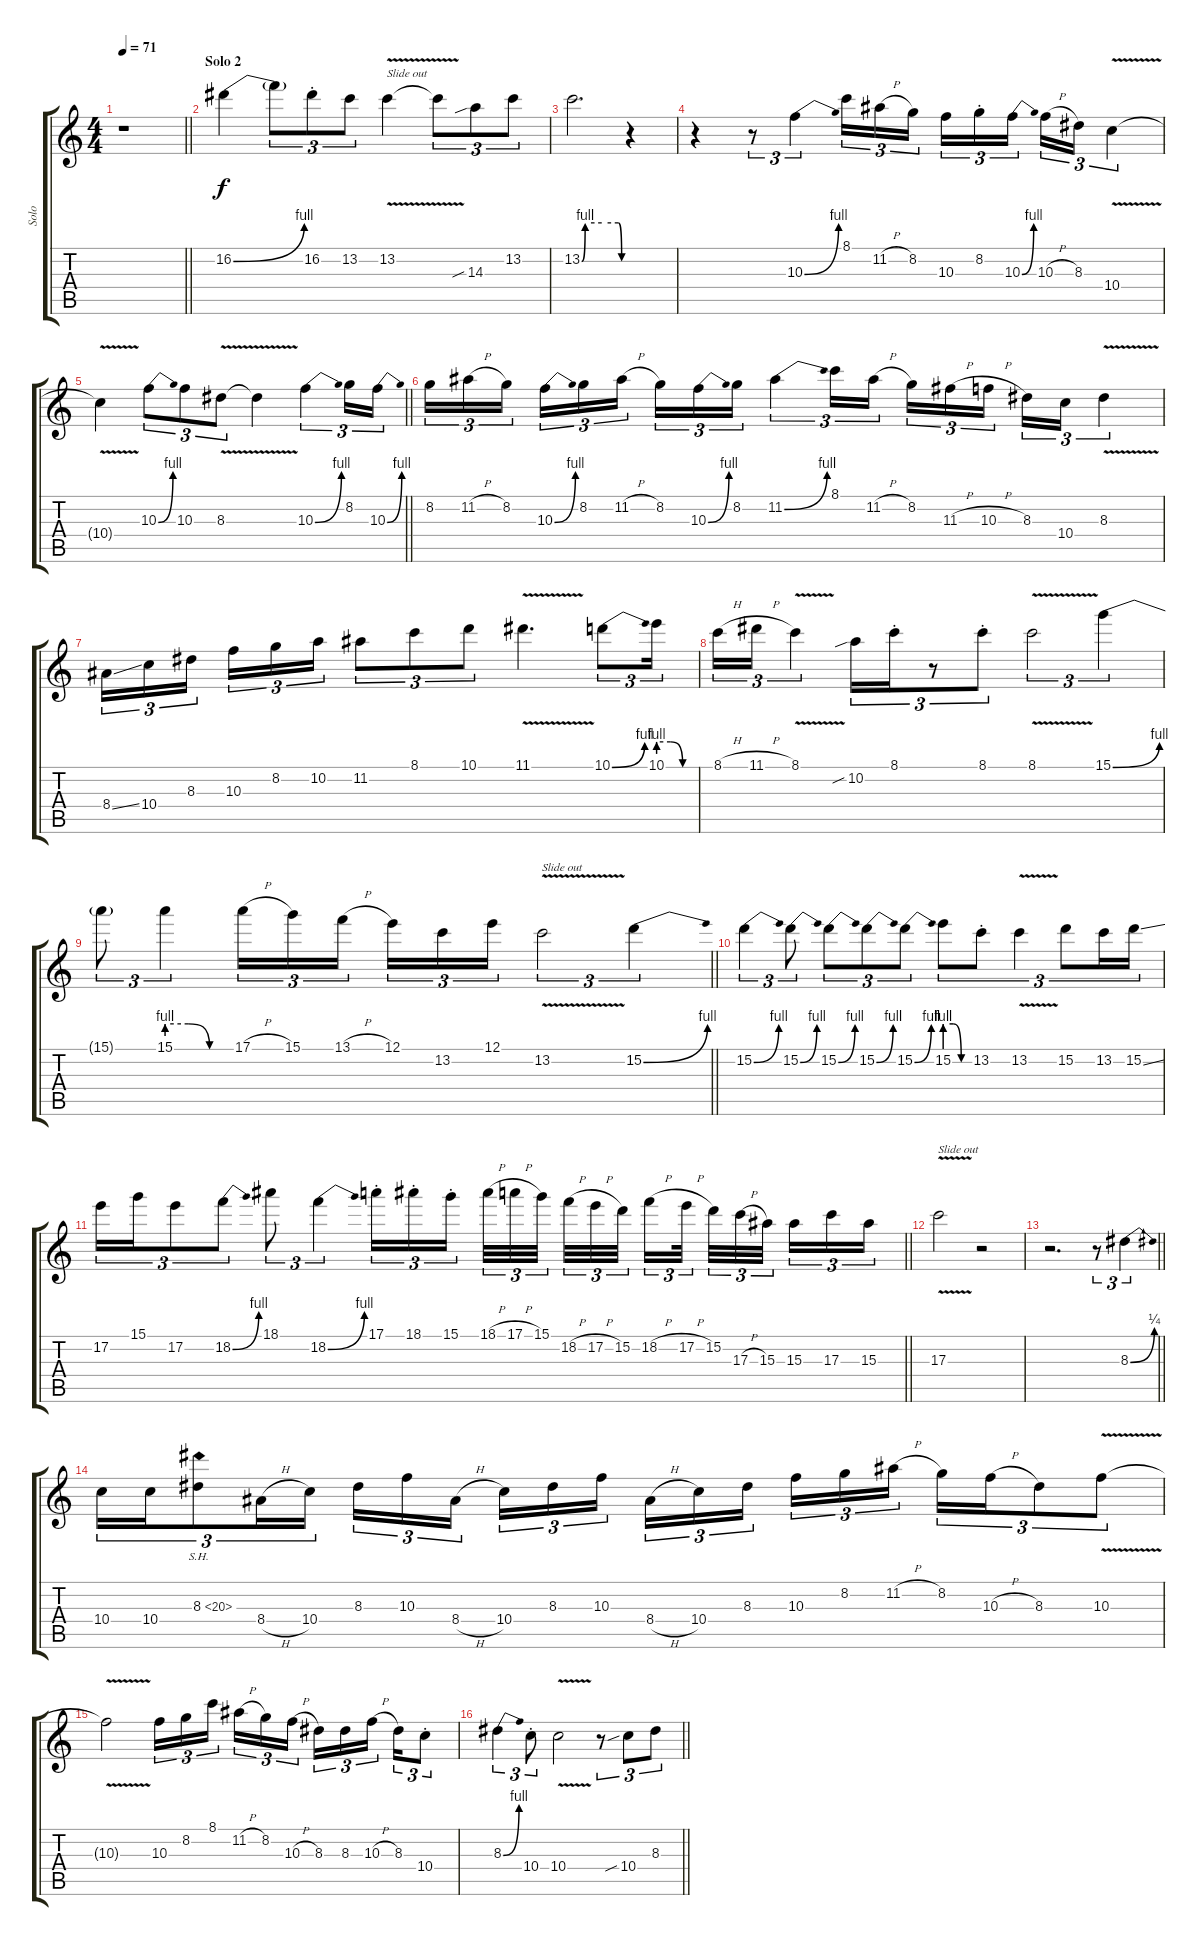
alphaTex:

\track ("Solo" "Solo") {instrument overdrivenguitar}
\staff {score tabs}
\tuning (E4 B3 G3 D3 A2 E2) {hide}
\ts (4 4)
\tempo 71
\clef g2
\barLineRight lightlight
\ks c
r.1{dy f} |
\section ("" "Solo 2")
16.2{be (bend 0 0 60 4)}.4 16.2{t}.8{tu (3 2)} 16.2{st}.8{tu (3 2)} 13.2.8{tu (3 2)} 13.2{v}.4{txt "Slide out"} 13.2{t}.8{tu (3 2)} 14.3{sib}.8{tu (3 2)} 13.2.8{tu (3 2)} |
13.2{be (custom 0 0 5 4 30 4 55 4 60 0)}.2{d} r.4 |
r.4 r.8{tu (3 2)} 10.3{be (bend 0 0 60 4)}.4{tu (3 2)} 8.1.16{tu (3 2)} 11.2{h}.16{tu (3 2)} 8.2.16{tu (3 2) beam splitsecondary} 10.3.16{tu (3 2)} 8.2{st}.16{tu (3 2)} 10.3{be (bend 0 0 60 4)}.16{tu (3 2)} 10.3{h}.16{tu (3 2)} 8.3.16{tu (3 2)} 10.4{v}.4{tu (3 2)} |
\barLineRight lightlight
10.4{t}.4 10.3{be (bend 0 0 60 4)}.8{tu (3 2)} 10.3.8{tu (3 2)} 8.3{v}.8{tu (3 2)} 8.3{t}.4 10.3{be (bend 0 0 60 4)}.4{tu (3 2)} 8.2.16{tu (3 2)} 10.3{be (bend 0 0 60 4)}.16{tu (3 2)} |
8.2.16{tu (3 2)} 11.2{h}.16{tu (3 2)} 8.2.16{tu (3 2) beam splitsecondary} 10.3{be (bend 0 0 60 4)}.16{tu (3 2)} 8.2.16{tu (3 2)} 11.2{h}.16{tu (3 2)} 8.2.16{tu (3 2)} 10.3{be (bend 0 0 60 4)}.16{tu (3 2)} 8.2.16{tu (3 2)} 11.2{be (bend 0 0 60 4)}.4{tu (3 2)} 8.1.16{tu (3 2)} 11.2{h}.16{tu (3 2) beam splitsecondary} 8.2.16{tu (3 2)} 11.3{h}.16{tu (3 2)} 10.3{h}.16{tu (3 2)} 8.3.16{tu (3 2)} 10.4.16{tu (3 2)} 8.3{v}.4{tu (3 2)} |
8.4{ss}.16{tu (3 2)} 10.4.16{tu (3 2)} 8.3.16{tu (3 2) beam splitsecondary} 10.3.16{tu (3 2)} 8.2.16{tu (3 2)} 10.2.16{tu (3 2)} 11.2.8{tu (3 2)} 8.1.8{tu (3 2)} 10.1.8{tu (3 2)} 11.1{v}.4{d} 10.1{be (bend 0 0 60 4)}.8{tu (3 2)} 10.1{be (custom 0 4 20 4 40 0 60 0)}.16{tu (3 2)} |
8.1{h}.16{tu (3 2)} 11.1{h}.16{tu (3 2)} 8.1{v}.4{tu (3 2)} 10.2{sib}.16{tu (3 2)} 8.1{st}.16{tu (3 2)} r.8{tu (3 2)} 8.1{st}.8{tu (3 2)} 8.1{v}.2{tu (3 2)} 15.1{be (bend 0 0 60 4)}.4{tu (3 2)} |
\barLineRight lightlight
15.1{t}.8{tu (3 2)} 15.1{be (custom 0 4 20 4 40 0 60 0)}.4{tu (3 2)} 17.1{h}.16{tu (3 2)} 15.1.16{tu (3 2)} 13.1{h}.16{tu (3 2) beam splitsecondary} 12.1.16{tu (3 2)} 13.2.16{tu (3 2)} 12.1.16{tu (3 2)} 13.2{v}.2{tu (3 2) txt "Slide out"} 15.2{be (bend 0 0 60 4)}.4{tu (3 2)} |
15.2{be (bend 0 0 60 4)}.4{tu (3 2)} 15.2{be (bend 0 0 60 4)}.8{tu (3 2)} 15.2{be (bend 0 0 60 4)}.8{tu (3 2)} 15.2{be (bend 0 0 60 4)}.8{tu (3 2)} 15.2{be (bend 0 0 60 4)}.8{tu (3 2)} 15.2{be (custom 0 4 20 4 40 0 60 0)}.8{tu (3 2)} 13.2{st}.8{tu (3 2)} 13.2{v}.4{tu (3 2)} 15.2.8{tu (3 2)} 13.2.16{tu (3 2)} 15.2{ss}.16{tu (3 2)} |
\barLineRight lightlight
17.2.16{tu (3 2)} 15.1.16{tu (3 2)} 17.2.8{tu (3 2)} 18.2{be (bend 0 0 60 4)}.8{tu (3 2)} 18.1.8{tu (3 2)} 18.2{be (bend 0 0 60 4)}.4{tu (3 2)} 17.1{st}.16{tu (3 2)} 18.1{st}.16{tu (3 2)} 15.1{st}.16{tu (3 2) beam splitsecondary} 18.1{h}.32{tu (3 2)} 17.1{h}.32{tu (3 2)} 15.1.32{tu (3 2) beam splitsecondary} 18.2{h}.32{tu (3 2)} 17.2{h}.32{tu (3 2)} 15.2.32{tu (3 2)} 18.2{h}.16{tu (3 2)} 17.2{h}.32{tu (3 2) beam splitsecondary} 15.2.32{tu (3 2)} 17.3{h}.32{tu (3 2)} 15.3.32{tu (3 2) beam splitsecondary} 15.3.16{tu (3 2)} 17.3.16{tu (3 2)} 15.3.16{tu (3 2)} |
17.3{v}.2{txt "Slide out"} r.2 |
\barLineRight lightlight
r.2{d} r.8{tu (3 2)} 8.3{be (bend 0 0 60 1)}.4{tu (3 2)} |
10.4.16{tu (3 2)} 10.4.16{tu (3 2)} 8.3{sh 12}.8{tu (3 2)} 8.4{h}.16{tu (3 2)} 10.4.16{tu (3 2)} 8.3.16{tu (3 2)} 10.3.16{tu (3 2)} 8.4{h}.16{tu (3 2) beam splitsecondary} 10.4.16{tu (3 2)} 8.3.16{tu (3 2)} 10.3.16{tu (3 2)} 8.4{h}.16{tu (3 2)} 10.4.16{tu (3 2)} 8.3.16{tu (3 2) beam splitsecondary} 10.3.16{tu (3 2)} 8.2.16{tu (3 2)} 11.2{h}.16{tu (3 2)} 8.2.16{tu (3 2)} 10.3{h}.16{tu (3 2)} 8.3.8{tu (3 2)} 10.3{v}.8{tu (3 2)} |
10.3{t}.2 10.3.16{tu (3 2)} 8.2.16{tu (3 2)} 8.1.16{tu (3 2) beam splitsecondary} 11.2{h}.16{tu (3 2)} 8.2.16{tu (3 2)} 10.3{h}.16{tu (3 2)} 8.3.16{tu (3 2)} 8.3.16{tu (3 2)} 10.3{h}.16{tu (3 2) beam splitsecondary} 8.3.16{tu (3 2)} 10.4{st}.8{tu (3 2)} |
\barLineRight lightlight
8.3{be (bend 0 0 60 4)}.4{tu (3 2)} 10.4{st}.8{tu (3 2)} 10.4{v}.2 r.8{tu (3 2)} 10.4{sib}.8{tu (3 2)} 8.3.8{tu (3 2)}
